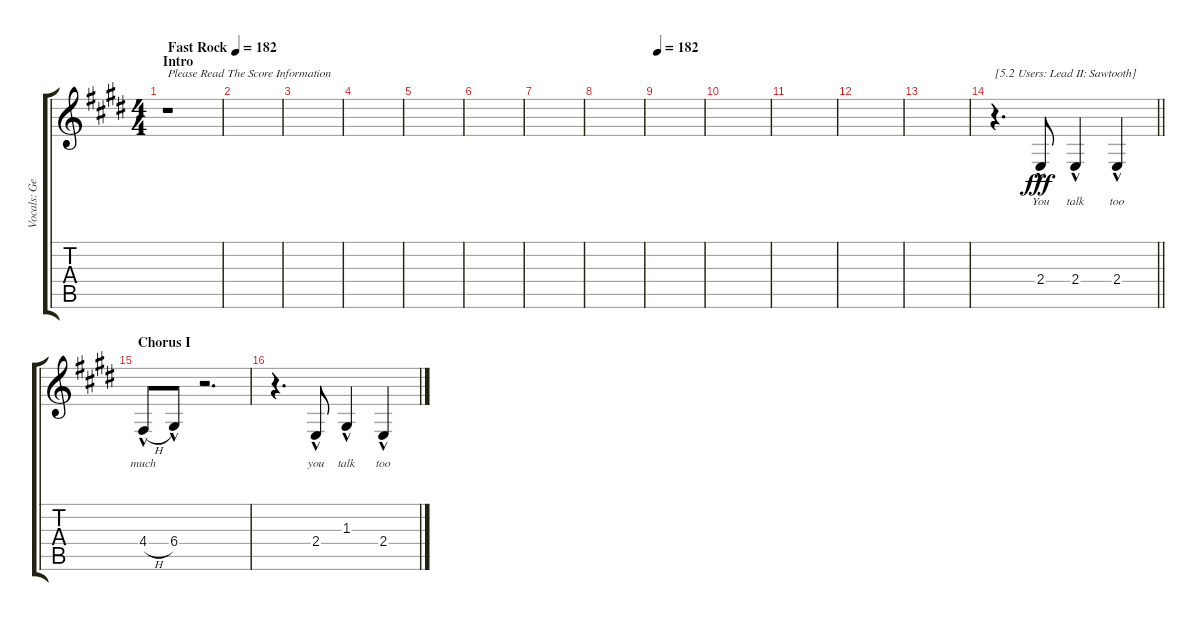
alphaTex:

\track ("Vocals: George" "Vocals: Ge") {instrument lead2sawtooth}
\staff {score tabs}
\tuning (E4 B3 G3 D3 A2 E2) {hide}
\ts (4 4)
\section ("" "Intro")
\tempo (182 "Fast Rock")
\tempo 191
\tempo (182 "Fast Rock")
\clef g2
\ks e
r.1{txt "Please Read The Score Information" dy fff instrument lead2sawtooth} |
|
|
|
|
|
|
|
\tempo 182
|
|
|
|
|
\barLineRight lightlight
r.4{d txt "[5.2 Users: Lead II: Sawtooth]"} 2.4{hac}.8{lyrics (0 "You") lyrics (1 "") lyrics (2 "") lyrics (3 "") lyrics (4 "")} 2.4{hac}.4{lyrics (0 "talk") lyrics (1 "") lyrics (2 "") lyrics (3 "") lyrics (4 "")} 2.4{hac}.4{lyrics (0 "too") lyrics (1 "") lyrics (2 "") lyrics (3 "") lyrics (4 "")} |
\section ("" "Chorus I")
4.4{h hac}.8{lyrics (0 "much") lyrics (1 "") lyrics (2 "") lyrics (3 "") lyrics (4 "")} 6.4{hac}.8{lyrics (0 "") lyrics (1 "") lyrics (2 "") lyrics (3 "") lyrics (4 "")} r.2{d} |
r.4{d} 2.4{hac}.8{lyrics (0 "you") lyrics (1 "") lyrics (2 "") lyrics (3 "") lyrics (4 "")} 1.3{hac}.4{lyrics (0 "talk") lyrics (1 "") lyrics (2 "") lyrics (3 "") lyrics (4 "")} 2.4{hac}.4{lyrics (0 "too") lyrics (1 "") lyrics (2 "") lyrics (3 "") lyrics (4 "")}
